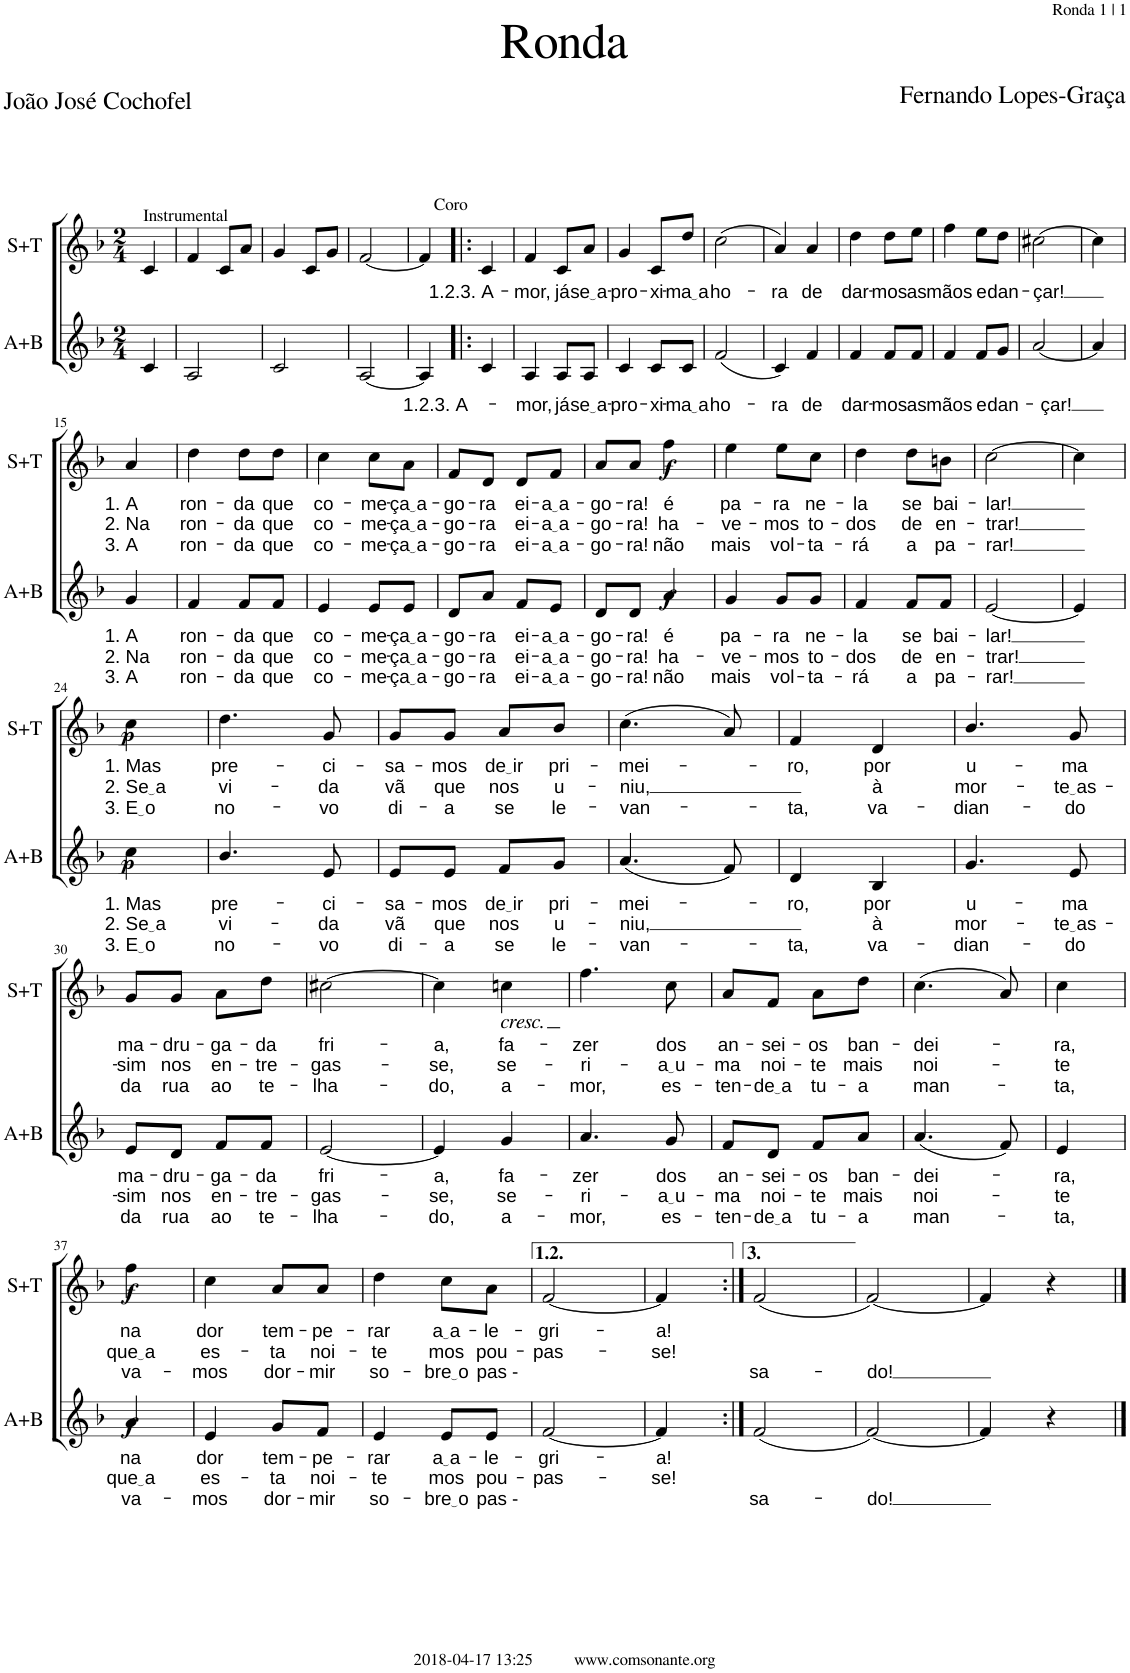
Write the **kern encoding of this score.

**kern	**text	**text	**text	**dynam	**kern	**text	**text	**text	**dynam
*part2	*part2	*part2	*part2	*part2	*part1	*part1	*part1	*part1	*part1
*staff2	*staff2	*staff2	*staff2	*staff2	*staff1	*staff1	*staff1	*staff1	*staff1
*I"A+B	*	*	*	*	*I"S+T	*	*	*	*
*I'A+B	*	*	*	*	*I'S+T	*	*	*	*
*clefG2	*	*	*	*	*clefG2	*	*	*	*
*Trd1c2	*	*	*	*	*	*	*	*	*
*k[b-]	*	*	*	*	*k[b-]	*	*	*	*
*M2/4	*	*	*	*	*M2/4	*	*	*	*
=1	=1	=1	=1	=1	=1	=1	=1	=1	=1
!	!	!	!	!	!LO:TX:a:t=Instrumental	!	!	!	!
4c/	.	.	.	.	4c/	.	.	.	.
=2	=2	=2	=2	=2	=2	=2	=2	=2	=2
2A/	.	.	.	.	4f/	.	.	.	.
.	.	.	.	.	8c/L	.	.	.	.
.	.	.	.	.	8a/J	.	.	.	.
=3	=3	=3	=3	=3	=3	=3	=3	=3	=3
2c/	.	.	.	.	4g/	.	.	.	.
.	.	.	.	.	8c/L	.	.	.	.
.	.	.	.	.	8g/J	.	.	.	.
=4	=4	=4	=4	=4	=4	=4	=4	=4	=4
[2A/	.	.	.	.	[2f/	.	.	.	.
=5	=5	=5	=5	=5	=5	=5	=5	=5	=5
4A/]	.	.	.	.	4f/]	.	.	.	.
=6!|:	=6!|:	=6!|:	=6!|:	=6!|:	=6!|:	=6!|:	=6!|:	=6!|:	=6!|:
!	!	!	!	!	!LO:TX:a:t=Coro	!	!	!	!
!	!LO:LY:b	!	!	!	!	!LO:LY:b	!	!	!
4c/	1.2.3. A-	.	.	.	4c/	1.2.3. A-	.	.	.
=7	=7	=7	=7	=7	=7	=7	=7	=7	=7
!	!LO:LY:b	!	!	!	!	!LO:LY:b	!	!	!
4A/	-mor,	.	.	.	4f/	-mor,	.	.	.
!	!LO:LY:b	!	!	!	!	!LO:LY:b	!	!	!
8A/L	já	.	.	.	8c/L	já	.	.	.
!	!LO:LY:b	!	!	!	!	!LO:LY:b	!	!	!
8A/J	se a	.	.	.	8a/J	se a	.	.	.
=8	=8	=8	=8	=8	=8	=8	=8	=8	=8
!	!LO:LY:b	!	!	!	!	!LO:LY:b	!	!	!
4c/	pro-	.	.	.	4g/	-pro-	.	.	.
!	!LO:LY:b	!	!	!	!	!LO:LY:b	!	!	!
8c/L	-xi-	.	.	.	8c/L	-xi-	.	.	.
!	!LO:LY:b	!	!	!	!	!LO:LY:b	!	!	!
8c/J	ma a	.	.	.	8dd/J	ma a	.	.	.
=9	=9	=9	=9	=9	=9	=9	=9	=9	=9
!	!LO:LY:b	!	!	!	!	!LO:LY:b	!	!	!
(2f/	ho-	.	.	.	(2cc\	ho-	.	.	.
=10	=10	=10	=10	=10	=10	=10	=10	=10	=10
!	!LO:LY:b	!	!	!	!	!LO:LY:b	!	!	!
4c/)	-ra	.	.	.	4a/)	-ra	.	.	.
!	!LO:LY:b	!	!	!	!	!LO:LY:b	!	!	!
4f/	de	.	.	.	4a/	de	.	.	.
=11	=11	=11	=11	=11	=11	=11	=11	=11	=11
!	!LO:LY:b	!	!	!	!	!LO:LY:b	!	!	!
4f/	dar-	.	.	.	4dd\	dar-	.	.	.
!	!LO:LY:b	!	!	!	!	!LO:LY:b	!	!	!
8f/L	-mos	.	.	.	8dd\L	-mos	.	.	.
!	!LO:LY:b	!	!	!	!	!LO:LY:b	!	!	!
8f/J	as	.	.	.	8ee\J	as	.	.	.
=12	=12	=12	=12	=12	=12	=12	=12	=12	=12
!	!LO:LY:b	!	!	!	!	!LO:LY:b	!	!	!
4f/	mãos	.	.	.	4ff\	mãos	.	.	.
!	!LO:LY:b	!	!	!	!	!LO:LY:b	!	!	!
8f/L	e	.	.	.	8ee\L	e	.	.	.
!	!LO:LY:b	!	!	!	!	!LO:LY:b	!	!	!
8g/J	dan-	.	.	.	8dd\J	dan-	.	.	.
=13	=13	=13	=13	=13	=13	=13	=13	=13	=13
!	!LO:LY:b	!	!	!	!	!LO:LY:b	!	!	!
[2a/	-çar!	.	.	.	[2cc#X\	-çar!	.	.	.
=14	=14	=14	=14	=14	=14	=14	=14	=14	=14
4a/]	.	.	.	.	4cc#\]	.	.	.	.
!!LO:LB:g=z
=15	=15	=15	=15	=15	=15	=15	=15	=15	=15
!	!LO:LY:b	!LO:LY:b	!LO:LY:b	!	!	!LO:LY:b	!LO:LY:b	!LO:LY:b	!
4g/	1. A	2. Na	3. A	.	4a/	1. A	2. Na	3. A	.
=16	=16	=16	=16	=16	=16	=16	=16	=16	=16
!	!LO:LY:b	!LO:LY:b	!LO:LY:b	!	!	!LO:LY:b	!LO:LY:b	!LO:LY:b	!
4f/	ron-	ron-	ron-	.	4dd\	ron-	ron-	ron-	.
!	!LO:LY:b	!LO:LY:b	!LO:LY:b	!	!	!LO:LY:b	!LO:LY:b	!LO:LY:b	!
8f/L	-da	-da	-da	.	8dd\L	-da	-da	-da	.
!	!LO:LY:b	!LO:LY:b	!LO:LY:b	!	!	!LO:LY:b	!LO:LY:b	!LO:LY:b	!
8f/J	que	que	que	.	8dd\J	que	que	que	.
=17	=17	=17	=17	=17	=17	=17	=17	=17	=17
!	!LO:LY:b	!LO:LY:b	!LO:LY:b	!	!	!LO:LY:b	!LO:LY:b	!LO:LY:b	!
4e/	co-	co-	co-	.	4cc\	co-	co-	co-	.
!	!LO:LY:b	!LO:LY:b	!LO:LY:b	!	!	!LO:LY:b	!LO:LY:b	!LO:LY:b	!
8e/L	-me-	-me-	-me-	.	8cc\L	-me-	-me-	-me-	.
!	!LO:LY:b	!LO:LY:b	!LO:LY:b	!	!	!LO:LY:b	!LO:LY:b	!LO:LY:b	!
8e/J	ça a	ça a	ça a	.	8a\J	ça a	ça a	ça a	.
=18	=18	=18	=18	=18	=18	=18	=18	=18	=18
!	!LO:LY:b	!LO:LY:b	!LO:LY:b	!	!	!LO:LY:b	!LO:LY:b	!LO:LY:b	!
8d/L	-go-	-go-	-go-	.	8f/L	-go-	-go-	-go-	.
!	!LO:LY:b	!LO:LY:b	!LO:LY:b	!	!	!LO:LY:b	!LO:LY:b	!LO:LY:b	!
8a/J	-ra	-ra	-ra	.	8d/J	-ra	-ra	-ra	.
!	!LO:LY:b	!LO:LY:b	!LO:LY:b	!	!	!LO:LY:b	!LO:LY:b	!LO:LY:b	!
8f/L	ei-	ei-	ei-	.	8d/L	ei-	ei-	ei-	.
!	!LO:LY:b	!LO:LY:b	!LO:LY:b	!	!	!LO:LY:b	!LO:LY:b	!LO:LY:b	!
8e/J	a a	a a	a a	.	8f/J	a a	a a	a a	.
=19	=19	=19	=19	=19	=19	=19	=19	=19	=19
!	!LO:LY:b	!LO:LY:b	!LO:LY:b	!	!	!LO:LY:b	!LO:LY:b	!LO:LY:b	!
8d/L	-go-	-go-	-go-	.	8a/L	-go-	-go-	-go-	.
!	!LO:LY:b	!LO:LY:b	!LO:LY:b	!	!	!LO:LY:b	!LO:LY:b	!LO:LY:b	!
8d/J	-ra!	-ra!	-ra!	.	8a/J	-ra!	-ra!	-ra!	.
!	!LO:LY:b	!LO:LY:b	!LO:LY:b	!LO:DY:b	!	!LO:LY:b	!LO:LY:b	!LO:LY:b	!LO:DY:b
4a/	é	ha-	não	f	4ff\	é	ha-	não	f
=20	=20	=20	=20	=20	=20	=20	=20	=20	=20
!	!LO:LY:b	!LO:LY:b	!LO:LY:b	!	!	!LO:LY:b	!LO:LY:b	!LO:LY:b	!
4g/	pa-	-ve-	mais	.	4ee\	pa-	-ve-	mais	.
!	!LO:LY:b	!LO:LY:b	!LO:LY:b	!	!	!LO:LY:b	!LO:LY:b	!LO:LY:b	!
8g/L	-ra	-mos	vol-	.	8ee\L	-ra	-mos	vol-	.
!	!LO:LY:b	!LO:LY:b	!LO:LY:b	!	!	!LO:LY:b	!LO:LY:b	!LO:LY:b	!
8g/J	ne-	to-	-ta-	.	8cc\J	ne-	to-	-ta-	.
=21	=21	=21	=21	=21	=21	=21	=21	=21	=21
!	!LO:LY:b	!LO:LY:b	!LO:LY:b	!	!	!LO:LY:b	!LO:LY:b	!LO:LY:b	!
4f/	-la	-dos	-rá	.	4dd\	-la	-dos	-rá	.
!	!LO:LY:b	!LO:LY:b	!LO:LY:b	!	!	!LO:LY:b	!LO:LY:b	!LO:LY:b	!
8f/L	se	de	a	.	8dd\L	se	de	a	.
!	!LO:LY:b	!LO:LY:b	!LO:LY:b	!	!	!LO:LY:b	!LO:LY:b	!LO:LY:b	!
8f/J	bai-	en-	pa-	.	8bn\J	bai-	en-	pa-	.
=22	=22	=22	=22	=22	=22	=22	=22	=22	=22
!	!LO:LY:b	!LO:LY:b	!LO:LY:b	!	!	!LO:LY:b	!LO:LY:b	!LO:LY:b	!
[2e/	-lar!	-trar!	-rar!	.	[2cc\	-lar!	-trar!	-rar!	.
=23	=23	=23	=23	=23	=23	=23	=23	=23	=23
4e/]	.	.	.	.	4cc\]	.	.	.	.
!!LO:LB:g=z
=24	=24	=24	=24	=24	=24	=24	=24	=24	=24
!	!LO:LY:b	!LO:LY:b	!LO:LY:b	!LO:DY:b	!	!LO:LY:b	!LO:LY:b	!LO:LY:b	!LO:DY:b
4cc\	1. Mas	2. Se a	3. E o	p	4cc\	1. Mas	2. Se a	3. E o	p
=25	=25	=25	=25	=25	=25	=25	=25	=25	=25
!	!LO:LY:b	!LO:LY:b	!LO:LY:b	!	!	!LO:LY:b	!LO:LY:b	!LO:LY:b	!
4.b-/	pre-	vi-	no-	.	4.dd\	pre-	vi-	no-	.
!	!LO:LY:b	!LO:LY:b	!LO:LY:b	!	!	!LO:LY:b	!LO:LY:b	!LO:LY:b	!
8e/	-ci-	-da	-vo	.	8g/	-ci-	-da	-vo	.
=26	=26	=26	=26	=26	=26	=26	=26	=26	=26
!	!LO:LY:b	!LO:LY:b	!LO:LY:b	!	!	!LO:LY:b	!LO:LY:b	!LO:LY:b	!
8e/L	-sa-	vã	di-	.	8g/L	-sa-	vã	di-	.
!	!LO:LY:b	!LO:LY:b	!LO:LY:b	!	!	!LO:LY:b	!LO:LY:b	!LO:LY:b	!
8e/J	-mos	que	-a	.	8g/J	-mos	que	-a	.
!	!LO:LY:b	!LO:LY:b	!LO:LY:b	!	!	!LO:LY:b	!LO:LY:b	!LO:LY:b	!
8f/L	de ir	nos	se	.	8a/L	de ir	nos	se	.
!	!LO:LY:b	!LO:LY:b	!LO:LY:b	!	!	!LO:LY:b	!LO:LY:b	!LO:LY:b	!
8g/J	pri-	u-	le-	.	8b-/J	pri-	u-	le-	.
=27	=27	=27	=27	=27	=27	=27	=27	=27	=27
!	!LO:LY:b	!LO:LY:b	!LO:LY:b	!	!	!LO:LY:b	!LO:LY:b	!LO:LY:b	!
(4.a/	-mei-	-niu,	-van-	.	(4.cc\	-mei-	-niu,	-van-	.
8f/)	.	.	.	.	8a/)	.	.	.	.
=28	=28	=28	=28	=28	=28	=28	=28	=28	=28
!	!LO:LY:b	!	!LO:LY:b	!	!	!LO:LY:b	!	!LO:LY:b	!
4d/	-ro,	.	-ta,	.	4f/	-ro,	.	-ta,	.
!	!LO:LY:b	!LO:LY:b	!LO:LY:b	!	!	!LO:LY:b	!LO:LY:b	!LO:LY:b	!
4B-/	por	à	va-	.	4d/	por	à	va-	.
=29	=29	=29	=29	=29	=29	=29	=29	=29	=29
!	!LO:LY:b	!LO:LY:b	!LO:LY:b	!	!	!LO:LY:b	!LO:LY:b	!LO:LY:b	!
4.g/	u-	mor-	-dian-	.	4.b-/	u-	mor-	-dian-	.
!	!LO:LY:b	!LO:LY:b	!LO:LY:b	!	!	!LO:LY:b	!LO:LY:b	!LO:LY:b	!
8e/	-ma	te as	-do	.	8g/	-ma	te as	-do	.
!!LO:LB:g=z
=30	=30	=30	=30	=30	=30	=30	=30	=30	=30
!	!LO:LY:b	!LO:LY:b	!LO:LY:b	!	!	!LO:LY:b	!LO:LY:b	!LO:LY:b	!
8e/L	ma-	-sim	da	.	8g/L	ma-	-sim	da	.
!	!LO:LY:b	!LO:LY:b	!LO:LY:b	!	!	!LO:LY:b	!LO:LY:b	!LO:LY:b	!
8d/J	-dru-	nos	rua	.	8g/J	-dru-	nos	rua	.
!	!LO:LY:b	!LO:LY:b	!LO:LY:b	!	!	!LO:LY:b	!LO:LY:b	!LO:LY:b	!
8f/L	-ga-	en-	ao	.	8a\L	-ga-	en-	ao	.
!	!LO:LY:b	!LO:LY:b	!LO:LY:b	!	!	!LO:LY:b	!LO:LY:b	!LO:LY:b	!
8f/J	-da	-tre-	te-	.	8dd\J	-da	-tre-	te-	.
=31	=31	=31	=31	=31	=31	=31	=31	=31	=31
!	!LO:LY:b	!LO:LY:b	!LO:LY:b	!	!	!LO:LY:b	!LO:LY:b	!LO:LY:b	!
[2e/	fri-	-gas-	-lha-	.	[2cc#X\	fri-	-gas-	-lha-	.
=32	=32	=32	=32	=32	=32	=32	=32	=32	=32
!	!LO:LY:b	!LO:LY:b	!LO:LY:b	!	!	!LO:LY:b	!LO:LY:b	!LO:LY:b	!
4e/]	-a,	-se,	-do,	.	4cc#\]	-a,	-se,	-do,	.
!	!	!	!	!	!LO:TX:b:i:t=cresc.	!	!	!	!
!	!LO:LY:b	!LO:LY:b	!LO:LY:b	!	!	!LO:LY:b	!LO:LY:b	!LO:LY:b	!
4g/	fa-	se-	a-	.	4ccn\	fa-	se-	a-	.
=33	=33	=33	=33	=33	=33	=33	=33	=33	=33
!	!LO:LY:b	!LO:LY:b	!LO:LY:b	!	!	!LO:LY:b	!LO:LY:b	!LO:LY:b	!
4.a/	-zer	-ri-	-mor,	.	4.ff\	-zer	-ri-	-mor,	.
!	!LO:LY:b	!LO:LY:b	!LO:LY:b	!	!	!LO:LY:b	!LO:LY:b	!LO:LY:b	!
8g/	dos	a u	es-	.	8cc\	dos	a u	es-	.
=34	=34	=34	=34	=34	=34	=34	=34	=34	=34
!	!LO:LY:b	!LO:LY:b	!LO:LY:b	!	!	!LO:LY:b	!LO:LY:b	!LO:LY:b	!
8f/L	an-	-ma	-ten-	.	8a/L	an-	-ma	-ten-	.
!	!LO:LY:b	!LO:LY:b	!LO:LY:b	!	!	!LO:LY:b	!LO:LY:b	!LO:LY:b	!
8d/J	-sei-	noi-	de a	.	8f/J	-sei-	noi-	de a	.
!	!LO:LY:b	!LO:LY:b	!LO:LY:b	!	!	!LO:LY:b	!LO:LY:b	!LO:LY:b	!
8f/L	-os	-te	tu-	.	8a\L	-os	-te	tu-	.
!	!LO:LY:b	!LO:LY:b	!LO:LY:b	!	!	!LO:LY:b	!LO:LY:b	!LO:LY:b	!
8a/J	ban-	mais	-a	.	8dd\J	ban-	mais	-a	.
=35	=35	=35	=35	=35	=35	=35	=35	=35	=35
!	!LO:LY:b	!LO:LY:b	!LO:LY:b	!	!	!LO:LY:b	!LO:LY:b	!LO:LY:b	!
(4.a/	-dei-	noi-	man-	.	(4.cc\	-dei-	noi-	man-	.
8f/)	.	.	.	.	8a/)	.	.	.	.
=36	=36	=36	=36	=36	=36	=36	=36	=36	=36
!	!LO:LY:b	!LO:LY:b	!LO:LY:b	!	!	!LO:LY:b	!LO:LY:b	!LO:LY:b	!
4e/	-ra,	-te	-ta,	.	4cc\	-ra,	-te	-ta,	.
!!LO:LB:g=z
=37	=37	=37	=37	=37	=37	=37	=37	=37	=37
!	!LO:LY:b	!LO:LY:b	!LO:LY:b	!LO:DY:b	!	!LO:LY:b	!LO:LY:b	!LO:LY:b	!LO:DY:b
4a/	na	que a	va-	f	4ff\	na	que a	va-	f
=38	=38	=38	=38	=38	=38	=38	=38	=38	=38
!	!LO:LY:b	!LO:LY:b	!LO:LY:b	!	!	!LO:LY:b	!LO:LY:b	!LO:LY:b	!
4e/	dor	es-	-mos	.	4cc\	dor	es-	-mos	.
!	!LO:LY:b	!LO:LY:b	!LO:LY:b	!	!	!LO:LY:b	!LO:LY:b	!LO:LY:b	!
8g/L	tem-	-ta	dor-	.	8a/L	tem-	-ta	dor-	.
!	!LO:LY:b	!LO:LY:b	!LO:LY:b	!	!	!LO:LY:b	!LO:LY:b	!LO:LY:b	!
8f/J	-pe-	noi-	-mir	.	8a/J	-pe-	noi-	-mir	.
=39	=39	=39	=39	=39	=39	=39	=39	=39	=39
!	!LO:LY:b	!LO:LY:b	!LO:LY:b	!	!	!LO:LY:b	!LO:LY:b	!LO:LY:b	!
4e/	-rar	-te	so-	.	4dd\	-rar	-te	so-	.
!	!LO:LY:b	!LO:LY:b	!LO:LY:b	!	!	!LO:LY:b	!LO:LY:b	!LO:LY:b	!
8e/L	a a	mos	bre o	.	8cc\L	a a	mos	bre o	.
!	!LO:LY:b	!LO:LY:b	!LO:LY:b	!	!	!LO:LY:b	!LO:LY:b	!LO:LY:b	!
8e/J	-le-	pou-	pas -	.	8a\J	-le-	pou-	pas -	.
=40	=40	=40	=40	=40	=40	=40	=40	=40	=40
!	!LO:LY:b	!LO:LY:b	!	!	!	!LO:LY:b	!LO:LY:b	!	!
[2f/	-gri-	-pas-	.	.	[2f/	-gri-	-pas-	.	.
=41	=41	=41	=41	=41	=41	=41	=41	=41	=41
!	!LO:LY:b	!LO:LY:b	!	!	!	!LO:LY:b	!LO:LY:b	!	!
4f/]	-a!	-se!	.	.	4f/]	-a!	-se!	.	.
=42:|!	=42:|!	=42:|!	=42:|!	=42:|!	=42:|!	=42:|!	=42:|!	=42:|!	=42:|!
!	!	!	!LO:LY:b	!	!	!	!	!LO:LY:b	!
(2f/	.	.	sa-	.	(2f/	.	.	sa-	.
=43	=43	=43	=43	=43	=43	=43	=43	=43	=43
!	!	!	!LO:LY:b	!	!	!	!	!LO:LY:b	!
[2f/)	.	.	-do!	.	[2f/)	.	.	-do!	.
=44	=44	=44	=44	=44	=44	=44	=44	=44	=44
4f/]	.	.	.	.	4f/]	.	.	.	.
4r	.	.	.	.	4r	.	.	.	.
==	==	==	==	==	==	==	==	==	==
*-	*-	*-	*-	*-	*-	*-	*-	*-	*-
